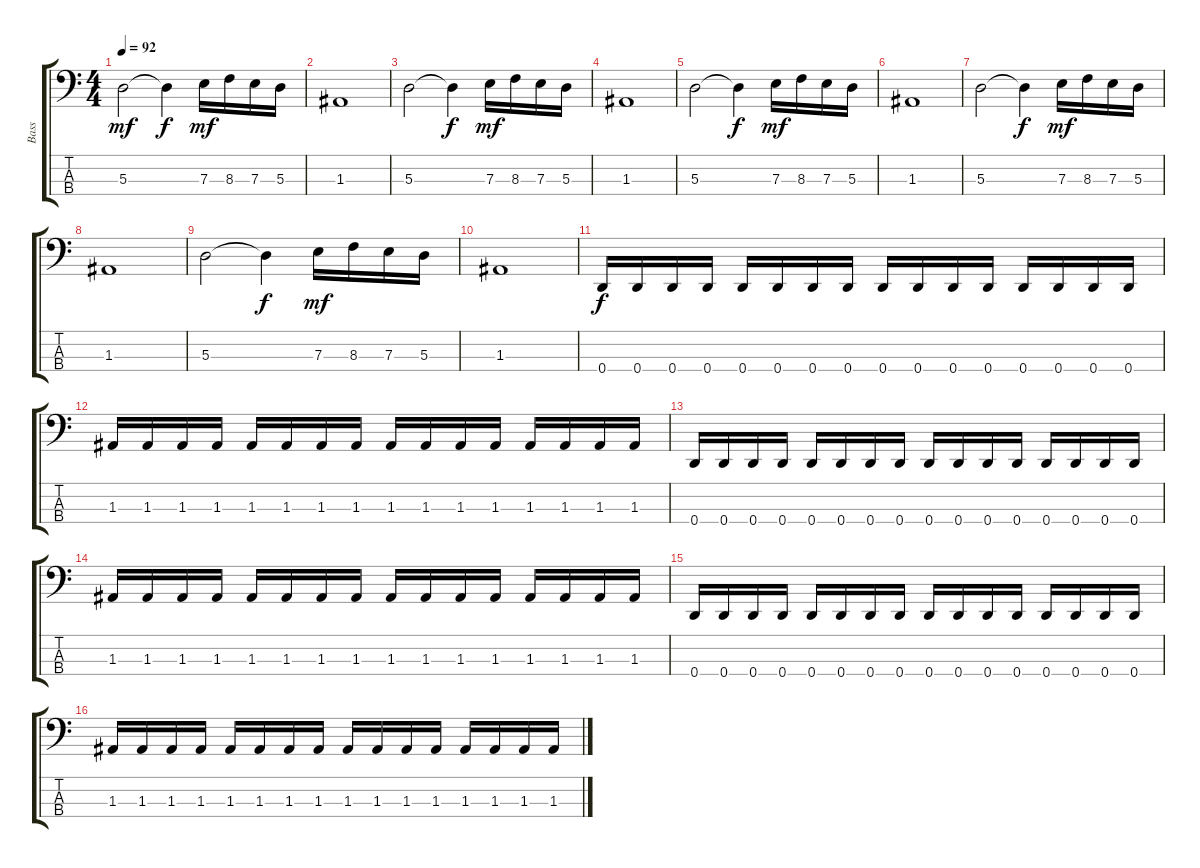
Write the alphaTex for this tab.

\track ("Bass" "Bass") {instrument electricbasspick}
\staff {score tabs}
\tuning (G2 D2 A1 D1) {hide}
\ts (4 4)
\tempo 92
\clef f4
\ks c
5.3.2{dy mf} 5.3{t}.4{dy f} 7.3.16{dy mf} 8.3.16 7.3.16 5.3.16 |
1.3.1 |
5.3.2 5.3{t}.4{dy f} 7.3.16{dy mf} 8.3.16 7.3.16 5.3.16 |
1.3.1 |
5.3.2 5.3{t}.4{dy f} 7.3.16{dy mf} 8.3.16 7.3.16 5.3.16 |
1.3.1 |
5.3.2 5.3{t}.4{dy f} 7.3.16{dy mf} 8.3.16 7.3.16 5.3.16 |
1.3.1 |
5.3.2 5.3{t}.4{dy f} 7.3.16{dy mf} 8.3.16 7.3.16 5.3.16 |
1.3.1 |
0.4.16{dy f} 0.4.16 0.4.16 0.4.16 0.4.16 0.4.16 0.4.16 0.4.16 0.4.16 0.4.16 0.4.16 0.4.16 0.4.16 0.4.16 0.4.16 0.4.16 |
1.3.16 1.3.16 1.3.16 1.3.16 1.3.16 1.3.16 1.3.16 1.3.16 1.3.16 1.3.16 1.3.16 1.3.16 1.3.16 1.3.16 1.3.16 1.3.16 |
0.4.16 0.4.16 0.4.16 0.4.16 0.4.16 0.4.16 0.4.16 0.4.16 0.4.16 0.4.16 0.4.16 0.4.16 0.4.16 0.4.16 0.4.16 0.4.16 |
1.3.16 1.3.16 1.3.16 1.3.16 1.3.16 1.3.16 1.3.16 1.3.16 1.3.16 1.3.16 1.3.16 1.3.16 1.3.16 1.3.16 1.3.16 1.3.16 |
0.4.16 0.4.16 0.4.16 0.4.16 0.4.16 0.4.16 0.4.16 0.4.16 0.4.16 0.4.16 0.4.16 0.4.16 0.4.16 0.4.16 0.4.16 0.4.16 |
1.3.16 1.3.16 1.3.16 1.3.16 1.3.16 1.3.16 1.3.16 1.3.16 1.3.16 1.3.16 1.3.16 1.3.16 1.3.16 1.3.16 1.3.16 1.3.16
